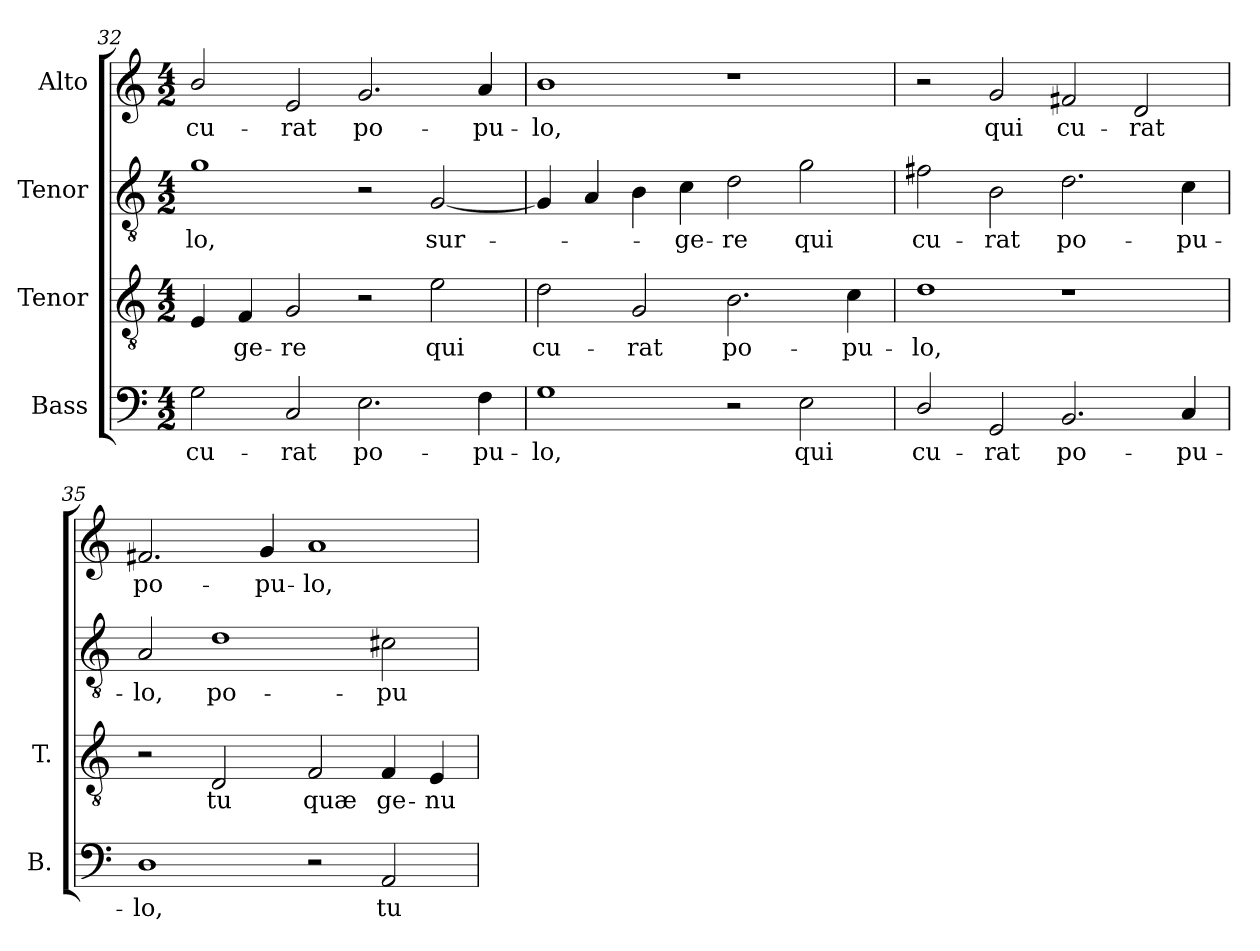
**kern	**text	**kern	**text	**kern	**text	**kern	**text
*part4	*part4	*part3	*part3	*part2	*part2	*part1	*part1
*staff4	*staff4	*staff3	*staff3	*staff2	*staff2	*staff1	*staff1
*I"Bass	*	*I"Tenor	*	*I"Tenor	*	*I"Alto	*
*I'B.	*	*I'T.	*	*	*	*	*
*clefF4	*	*clefGv2	*	*clefGv2	*	*clefG2	*
*	*	*ITrd7c12	*	*ITrd7c12	*	*	*
*k[]	*	*k[]	*	*k[]	*	*k[]	*
*C:	*	*C:	*	*C:	*	*C:	*
*M4/2	*	*M4/2	*	*M4/2	*	*M4/2	*
=32	=32	=32	=32	=32	=32	=32	=32
!	!LO:LY:b:color=#000000	!	!	!	!	!	!
!	!	!	!	!	!LO:LY:b:color=#000000	!	!
!	!	!	!	!	!	!	!LO:LY:b:color=#000000
2Gi\	cu-	4EEi/	.	1Gi	-lo,	2bi/	cu-
!	!	!	!LO:LY:b:color=#000000	!	!	!	!
.	.	4FFi/	-ge-	.	.	.	.
!	!LO:LY:b:color=#000000	!	!	!	!	!	!
!	!	!	!LO:LY:b:color=#000000	!	!	!	!
!	!	!	!	!	!	!	!LO:LY:b:color=#000000
2Ci/	-rat	2GGi/	-re	.	.	2ei/	-rat
!	!LO:LY:b:color=#000000	!	!	!	!	!	!
!	!	!	!	!	!	!	!LO:LY:b:color=#000000
2.Ei\	po-	2r	.	2r	.	2.gi/	po-
!	!	!	!LO:LY:b:color=#000000	!	!	!	!
!	!	!	!	!	!LO:LY:b:color=#000000	!	!
.	.	2Ei\	qui	[2GGi/	sur-	.	.
!	!LO:LY:b:color=#000000	!	!	!	!	!	!
!	!	!	!	!	!	!	!LO:LY:b:color=#000000
4Fi\	-pu-	.	.	.	.	4ai/	-pu-
=33	=33	=33	=33	=33	=33	=33	=33
!	!LO:LY:b:color=#000000	!	!	!	!	!	!
!	!	!	!LO:LY:b:color=#000000	!	!	!	!
!	!	!	!	!	!	!	!LO:LY:b:color=#000000
1Gi	-lo,	2Di\	cu-	4GGi/]	.	1bi	-lo,
.	.	.	.	4AAi/	.	.	.
!	!	!	!LO:LY:b:color=#000000	!	!	!	!
.	.	2GGi/	-rat	4BBi\	.	.	.
!	!	!	!	!	!LO:LY:b:color=#000000	!	!
.	.	.	.	4Ci\	-ge-	.	.
!	!	!	!LO:LY:b:color=#000000	!	!	!	!
!	!	!	!	!	!LO:LY:b:color=#000000	!	!
2r	.	2.BBi\	po-	2Di\	-re	1r	.
!	!LO:LY:b:color=#000000	!	!	!	!	!	!
!	!	!	!	!	!LO:LY:b:color=#000000	!	!
2Ei\	qui	.	.	2Gi\	qui	.	.
!	!	!	!LO:LY:b:color=#000000	!	!	!	!
.	.	4Ci\	-pu-	.	.	.	.
!!LO:PB:g=z
=34	=34	=34	=34	=34	=34	=34	=34
!	!LO:LY:b:color=#000000	!	!	!	!	!	!
!	!	!	!LO:LY:b:color=#000000	!	!	!	!
!	!	!	!	!	!LO:LY:b:color=#000000	!	!
2Di/	cu-	1Di	-lo,	2F#Xi\	cu-	2r	.
!	!LO:LY:b:color=#000000	!	!	!	!	!	!
!	!	!	!	!	!LO:LY:b:color=#000000	!	!
!	!	!	!	!	!	!	!LO:LY:b:color=#000000
2GGi/	-rat	.	.	2BBi\	-rat	2gi/	qui
!	!LO:LY:b:color=#000000	!	!	!	!	!	!
!	!	!	!	!	!LO:LY:b:color=#000000	!	!
!	!	!	!	!	!	!	!LO:LY:b:color=#000000
2.BBi/	po-	1r	.	2.Di\	po-	2f#Xi/	cu-
!	!	!	!	!	!	!	!LO:LY:b:color=#000000
.	.	.	.	.	.	2di/	-rat
!	!LO:LY:b:color=#000000	!	!	!	!	!	!
!	!	!	!	!	!LO:LY:b:color=#000000	!	!
4Ci/	-pu-	.	.	4Ci\	-pu-	.	.
=35	=35	=35	=35	=35	=35	=35	=35
!	!LO:LY:b:color=#000000	!	!	!	!	!	!
!	!	!	!	!	!LO:LY:b:color=#000000	!	!
!	!	!	!	!	!	!	!LO:LY:b:color=#000000
1Di	-lo,	2r	.	2AAi/	-lo,	2.f#Xi/	po-
!	!	!	!LO:LY:b:color=#000000	!	!	!	!
!	!	!	!	!	!LO:LY:b:color=#000000	!	!
.	.	2DDi/	tu	1Di	po-	.	.
!	!	!	!	!	!	!	!LO:LY:b:color=#000000
.	.	.	.	.	.	4gi/	-pu-
!	!	!	!LO:LY:b:color=#000000	!	!	!	!
!	!	!	!	!	!	!	!LO:LY:b:color=#000000
2r	.	2FFi/	quæ	.	.	1ai	-lo,
!	!LO:LY:b:color=#000000	!	!	!	!	!	!
!	!	!	!LO:LY:b:color=#000000	!	!	!	!
!	!	!	!	!	!LO:LY:b:color=#000000	!	!
2AAi/	tu	4FFi/	ge-	2C#Xi\	-pu-	.	.
!	!	!	!LO:LY:b:color=#000000	!	!	!	!
.	.	4EEi/	-nu-	.	.	.	.
=	=	=	=	=	=	=	=
*-	*-	*-	*-	*-	*-	*-	*-
